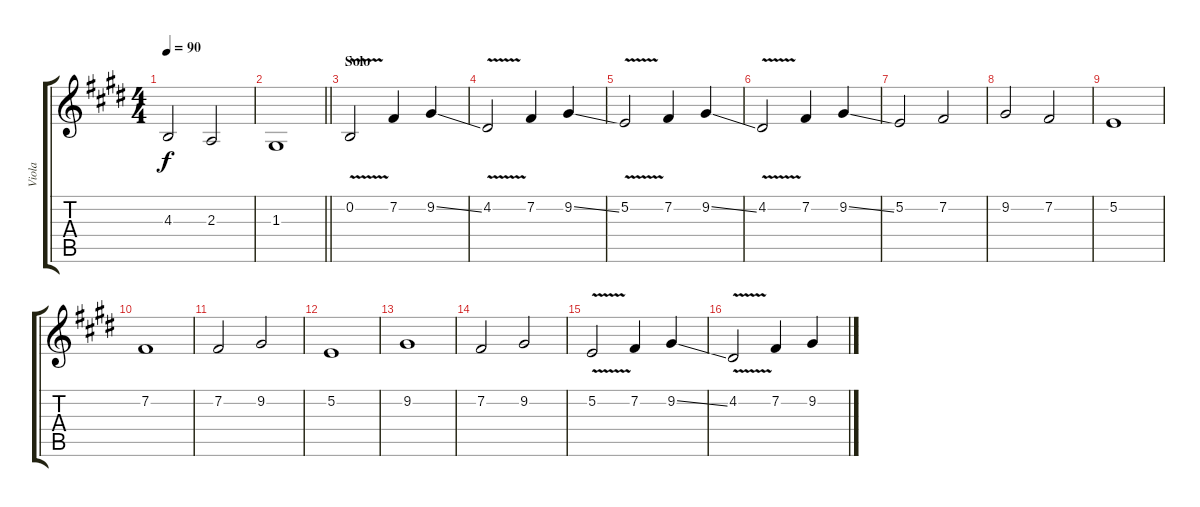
\track ("Viola" "Viola") {instrument viola}
\staff {score tabs}
\tuning (E4 B3 G3 D3 A2 E2) {hide}
\ts (4 4)
\tempo 90
\clef g2
\ks e
4.3.2{dy f} 2.3.2 |
\barLineRight lightlight
1.3.1 |
\section ("" "Solo")
0.2{v}.2 7.2.4 9.2{ss}.4 |
4.2{v}.2 7.2.4 9.2{ss}.4 |
5.2{v}.2 7.2.4 9.2{ss}.4 |
4.2{v}.2 7.2.4 9.2{ss}.4 |
5.2.2 7.2.2 |
9.2.2 7.2.2 |
5.2.1 |
7.2.1 |
7.2.2 9.2.2 |
5.2.1 |
9.2.1 |
7.2.2 9.2.2 |
5.2{v}.2 7.2.4 9.2{ss}.4 |
4.2{v}.2 7.2.4 9.2{ss}.4
